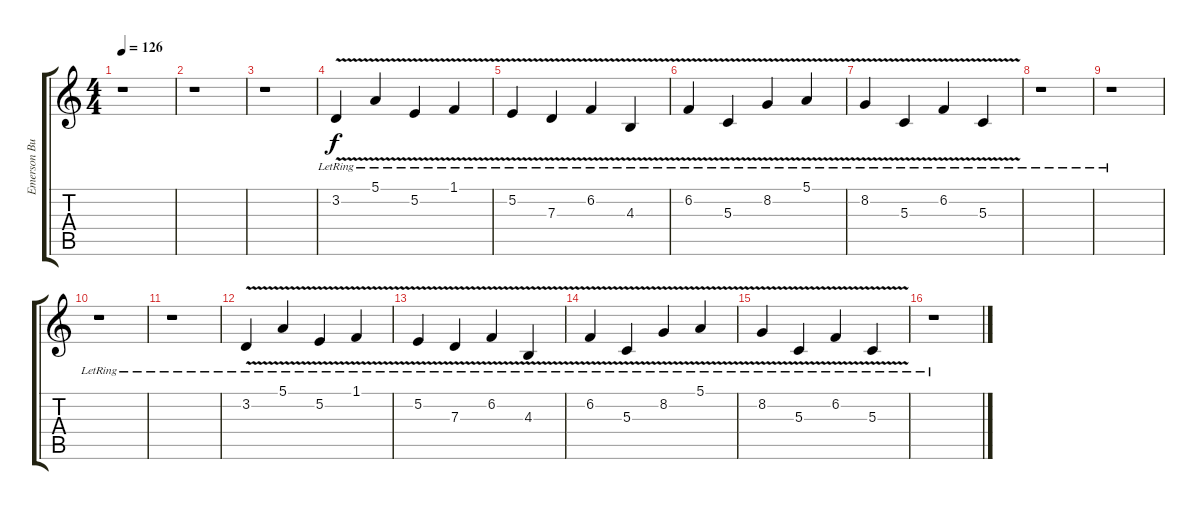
\track ("Emerson Burton (Keyboard)" "Emerson Bu") {instrument vibraphone}
\staff {score tabs}
\tuning (E4 B3 G3 D3 A2 E2) {hide}
\ts (4 4)
\tempo 126
\clef g2
\ks c
r.1{dy f} |
r.1 |
r.1 |
3.2{v lr}.4 5.1{v lr}.4 5.2{v lr}.4 1.1{v lr}.4 |
5.2{v lr}.4 7.3{v lr}.4 6.2{v lr}.4 4.3{v lr}.4 |
6.2{v lr}.4 5.3{v lr}.4 8.2{v lr}.4 5.1{v lr}.4 |
8.2{v lr}.4 5.3{v lr}.4 6.2{v lr}.4 5.3{v lr}.4 |
r.1 |
r.1 |
r.1 |
r.1 |
3.2{v lr}.4 5.1{v lr}.4 5.2{v lr}.4 1.1{v lr}.4 |
5.2{v lr}.4 7.3{v lr}.4 6.2{v lr}.4 4.3{v lr}.4 |
6.2{v lr}.4 5.3{v lr}.4 8.2{v lr}.4 5.1{v lr}.4 |
8.2{v lr}.4 5.3{v lr}.4 6.2{v lr}.4 5.3{v lr}.4 |
r.1
